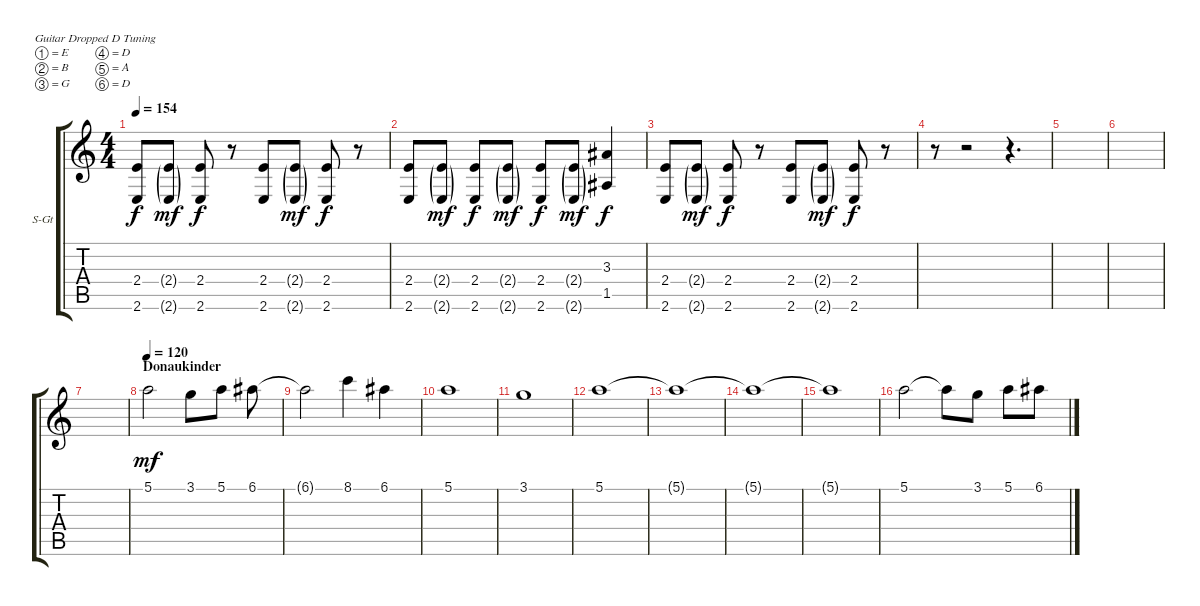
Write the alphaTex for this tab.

\bracketExtendMode groupsimilarinstruments
\firstSystemTrackNameOrientation horizontal
\otherSystemsTrackNameOrientation horizontal
\track ("Keyboard (Christian)" "S-Gt") {instrument lead2sawtooth}
\staff {score tabs}
\tuning (E4 B3 G3 D3 A2 D2)
\displaytranspose 12
\ts (4 4)
\tempo 154
\clef g2
\ks c
(2.4 2.6).8{dy f} (2.4{g} 2.6{g}).8{dy mf} (2.4 2.6).8{dy f} r.8 (2.4 2.6).8 (2.4{g} 2.6{g}).8{dy mf} (2.4 2.6).8{dy f} r.8 |
(2.4 2.6).8 (2.4{g} 2.6{g}).8{dy mf} (2.4 2.6).8{dy f} (2.4{g} 2.6{g}).8{dy mf} (2.4 2.6).8{dy f} (2.4{g} 2.6{g}).8{dy mf} (3.3 1.5).4{dy f} |
(2.4 2.6).8 (2.4{g} 2.6{g}).8{dy mf} (2.4 2.6).8{dy f} r.8 (2.4 2.6).8 (2.4{g} 2.6{g}).8{dy mf} (2.4 2.6).8{dy f} r.8 |
r.8 r.2 r.4{d} |
|
|
|
\section ("" "Donaukinder")
\tempo 120
5.1.2{dy mf} 3.1.8 5.1.8 6.1.8 |
6.1{t}.2 8.1.4 6.1.4 |
5.1.1 |
3.1.1 |
5.1.1 |
5.1{t}.1 |
5.1{t}.1 |
5.1{t}.1 |
5.1.2 5.1{t}.8 3.1.8 5.1.8 6.1.8
